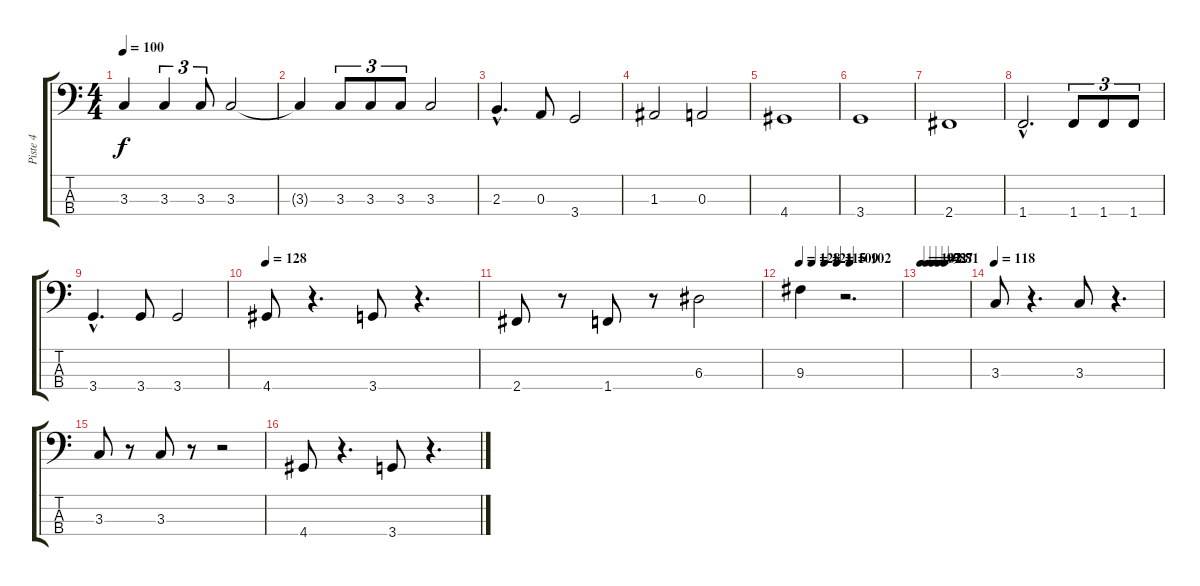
\track ("Piste 4" "Piste 4") {instrument electricbassfinger}
\staff {score tabs}
\tuning (G2 D2 A1 E1) {hide}
\ts (4 4)
\tempo 100
\clef f4
\ks c
3.3.4{dy f} 3.3.4{tu (3 2)} 3.3.8{tu (3 2)} 3.3.2 |
3.3{t}.4 3.3.8{tu (3 2)} 3.3.8{tu (3 2)} 3.3.8{tu (3 2)} 3.3.2 |
2.3{hac}.4{d} 0.3.8 3.4.2 |
1.3.2 0.3.2 |
4.4.1 |
3.4.1 |
2.4.1 |
1.4{hac}.2{d} 1.4.8{tu (3 2)} 1.4.8{tu (3 2)} 1.4.8{tu (3 2)} |
3.4{hac}.4{d} 3.4.8 3.4.2 |
\tempo 128
4.4.8 r.4{d} 3.4.8 r.4{d} |
2.4.8 r.8 1.4.8 r.8 6.3.2 |
\tempo 128
\tempo (121 0.125)
\tempo (115 0.25)
\tempo (109 0.375)
\tempo (102 0.5)
9.3.4 r.2{d} |
\tempo 102
\tempo (97 0.125)
\tempo (92 0.25)
\tempo (87 0.375)
\tempo (81 0.5)
|
\tempo 118
3.3.8 r.4{d} 3.3.8 r.4{d} |
3.3.8 r.8 3.3.8 r.8 r.2 |
4.4.8 r.4{d} 3.4.8 r.4{d}
